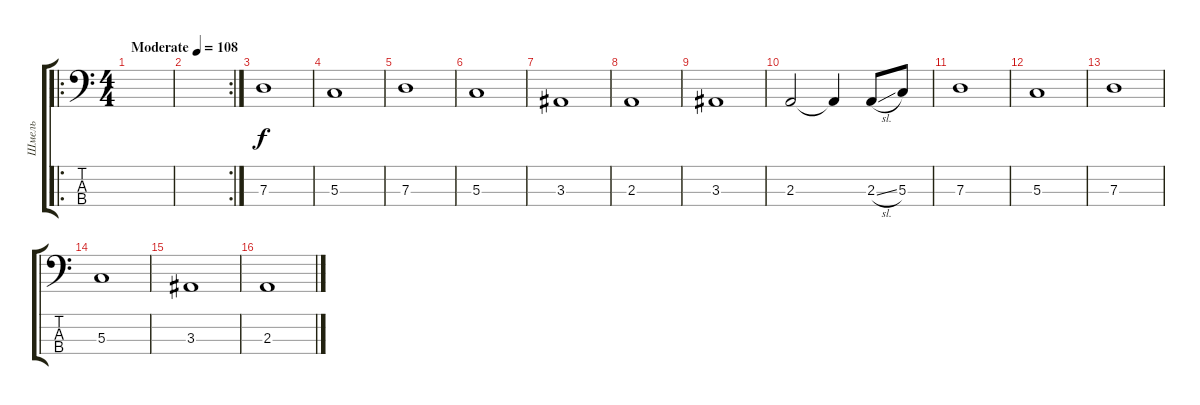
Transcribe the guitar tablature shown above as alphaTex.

\track ("Шмель" "Шмель") {instrument electricbassfinger}
\staff {score tabs}
\tuning (F2 C2 G1 C1) {hide}
\ro
\ts (4 4)
\tempo (108 "Moderate")
\clef f4
\ks c
|
\rc 2
|
7.3.1 |
5.3.1 |
7.3.1 |
5.3.1 |
3.3.1 |
2.3.1 |
3.3.1 |
2.3.2 2.3{t}.4 2.3{sl}.8 5.3.8 |
7.3.1 |
5.3.1 |
7.3.1 |
5.3.1 |
3.3.1 |
2.3.1
